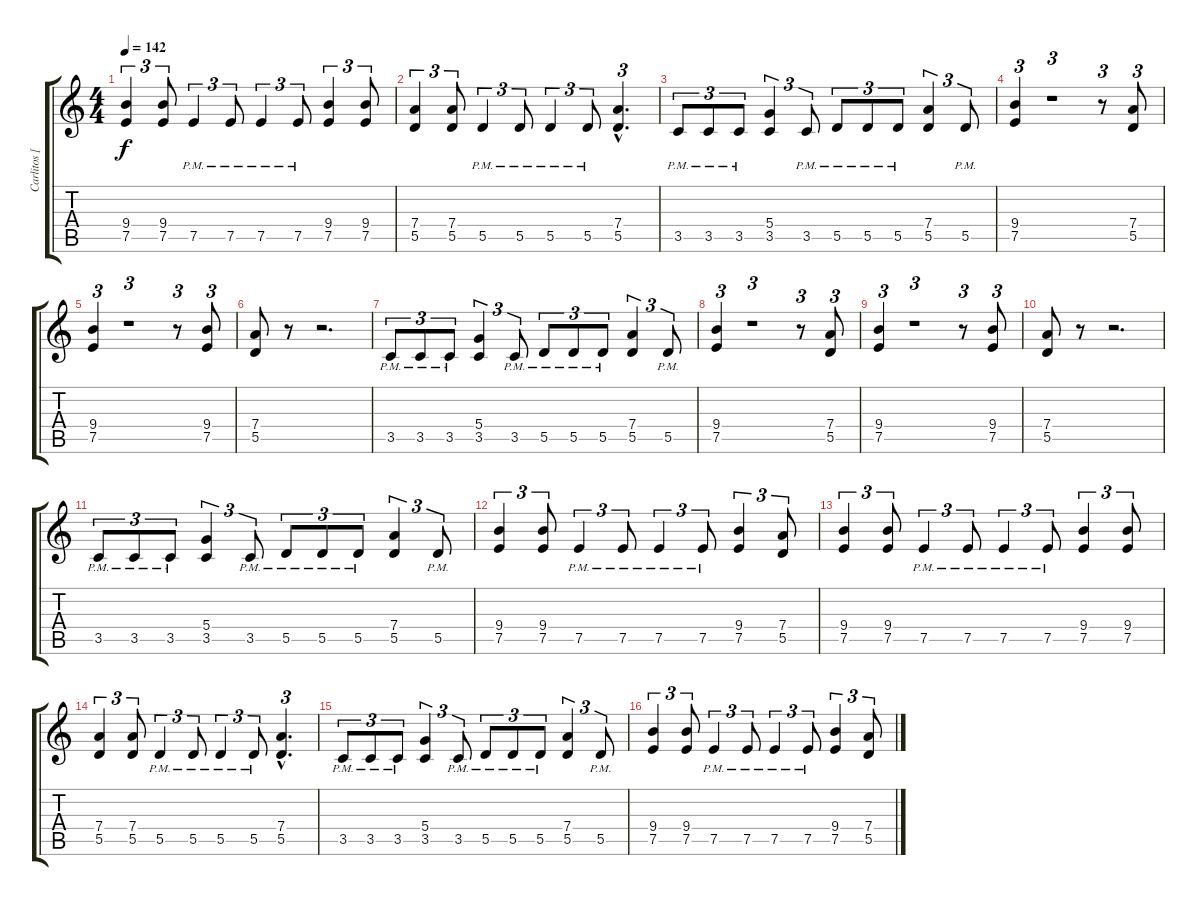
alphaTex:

\track ("Carlitos [guitarra]" "Carlitos [") {instrument distortionguitar}
\staff {score tabs}
\tuning (E4 B3 G3 D3 A2 E2) {hide}
\ts (4 4)
\tempo 142
\clef g2
\ks c
(9.4 7.5).4{tu (3 2) dy f} (9.4 7.5).8{tu (3 2)} 7.5{pm}.4{tu (3 2)} 7.5{pm}.8{tu (3 2)} 7.5{pm}.4{tu (3 2)} 7.5{pm}.8{tu (3 2)} (9.4 7.5).4{tu (3 2)} (9.4 7.5).8{tu (3 2)} |
(7.4 5.5).4{tu (3 2)} (7.4 5.5).8{tu (3 2)} 5.5{pm}.4{tu (3 2)} 5.5{pm}.8{tu (3 2)} 5.5{pm}.4{tu (3 2)} 5.5{pm}.8{tu (3 2)} (7.4{hac} 5.5{hac}).4{d tu (3 2)} |
3.5{pm}.8{tu (3 2)} 3.5{pm}.8{tu (3 2)} 3.5{pm}.8{tu (3 2)} (5.4 3.5).4{tu (3 2)} 3.5{pm}.8{tu (3 2)} 5.5{pm}.8{tu (3 2)} 5.5{pm}.8{tu (3 2)} 5.5{pm}.8{tu (3 2)} (7.4 5.5).4{tu (3 2)} 5.5{pm}.8{tu (3 2)} |
(9.4 7.5).4{tu (3 2)} r.1{tu (3 2)} r.8{tu (3 2)} (7.4 5.5).8{tu (3 2)} |
(9.4 7.5).4{tu (3 2)} r.1{tu (3 2)} r.8{tu (3 2)} (9.4 7.5).8{tu (3 2)} |
(7.4 5.5).8 r.8 r.2{d} |
3.5{pm}.8{tu (3 2)} 3.5{pm}.8{tu (3 2)} 3.5{pm}.8{tu (3 2)} (5.4 3.5).4{tu (3 2)} 3.5{pm}.8{tu (3 2)} 5.5{pm}.8{tu (3 2)} 5.5{pm}.8{tu (3 2)} 5.5{pm}.8{tu (3 2)} (7.4 5.5).4{tu (3 2)} 5.5{pm}.8{tu (3 2)} |
(9.4 7.5).4{tu (3 2)} r.1{tu (3 2)} r.8{tu (3 2)} (7.4 5.5).8{tu (3 2)} |
(9.4 7.5).4{tu (3 2)} r.1{tu (3 2)} r.8{tu (3 2)} (9.4 7.5).8{tu (3 2)} |
(7.4 5.5).8 r.8 r.2{d} |
3.5{pm}.8{tu (3 2)} 3.5{pm}.8{tu (3 2)} 3.5{pm}.8{tu (3 2)} (5.4 3.5).4{tu (3 2)} 3.5{pm}.8{tu (3 2)} 5.5{pm}.8{tu (3 2)} 5.5{pm}.8{tu (3 2)} 5.5{pm}.8{tu (3 2)} (7.4 5.5).4{tu (3 2)} 5.5{pm}.8{tu (3 2)} |
(9.4 7.5).4{tu (3 2)} (9.4 7.5).8{tu (3 2)} 7.5{pm}.4{tu (3 2)} 7.5{pm}.8{tu (3 2)} 7.5{pm}.4{tu (3 2)} 7.5{pm}.8{tu (3 2)} (9.4 7.5).4{tu (3 2)} (7.4 5.5).8{tu (3 2)} |
(9.4 7.5).4{tu (3 2)} (9.4 7.5).8{tu (3 2)} 7.5{pm}.4{tu (3 2)} 7.5{pm}.8{tu (3 2)} 7.5{pm}.4{tu (3 2)} 7.5{pm}.8{tu (3 2)} (9.4 7.5).4{tu (3 2)} (9.4 7.5).8{tu (3 2)} |
(7.4 5.5).4{tu (3 2)} (7.4 5.5).8{tu (3 2)} 5.5{pm}.4{tu (3 2)} 5.5{pm}.8{tu (3 2)} 5.5{pm}.4{tu (3 2)} 5.5{pm}.8{tu (3 2)} (7.4{hac} 5.5{hac}).4{d tu (3 2)} |
3.5{pm}.8{tu (3 2)} 3.5{pm}.8{tu (3 2)} 3.5{pm}.8{tu (3 2)} (5.4 3.5).4{tu (3 2)} 3.5{pm}.8{tu (3 2)} 5.5{pm}.8{tu (3 2)} 5.5{pm}.8{tu (3 2)} 5.5{pm}.8{tu (3 2)} (7.4 5.5).4{tu (3 2)} 5.5{pm}.8{tu (3 2)} |
(9.4 7.5).4{tu (3 2)} (9.4 7.5).8{tu (3 2)} 7.5{pm}.4{tu (3 2)} 7.5{pm}.8{tu (3 2)} 7.5{pm}.4{tu (3 2)} 7.5{pm}.8{tu (3 2)} (9.4 7.5).4{tu (3 2)} (7.4 5.5).8{tu (3 2)}
